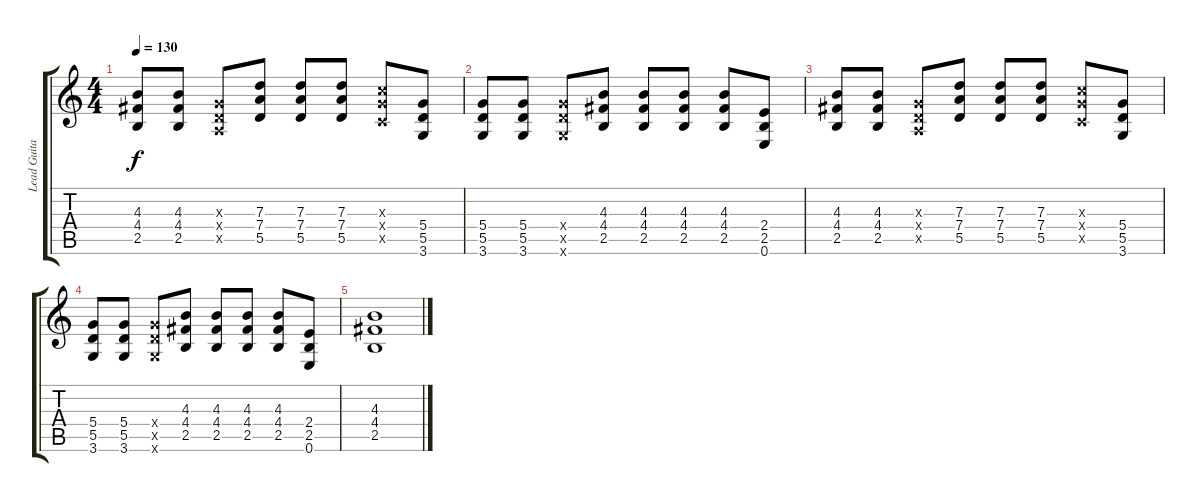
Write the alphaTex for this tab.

\track ("Lead Guitar" "Lead Guita") {instrument distortionguitar}
\staff {score tabs}
\tuning (E4 B3 G3 D3 A2 E2) {hide}
\ts (4 4)
\tempo 130
\clef g2
\ks c
(4.3 4.4 2.5).8{dy f} (4.3 4.4 2.5).8 (0.3{x} 0.4{x} 0.5{x}).8 (7.3 7.4 5.5).8 (7.3 7.4 5.5).8 (7.3 7.4 5.5).8 (5.3{x} 5.4{x} 3.5{x}).8 (5.4 5.5 3.6).8 |
(5.4 5.5 3.6).8 (5.4 5.5 3.6).8 (5.4{x} 5.5{x} 3.6{x}).8 (4.3 4.4 2.5).8 (4.3 4.4 2.5).8 (4.3 4.4 2.5).8 (4.3 4.4 2.5).8 (2.4 2.5 0.6).8 |
(4.3 4.4 2.5).8 (4.3 4.4 2.5).8 (0.3{x} 0.4{x} 0.5{x}).8 (7.3 7.4 5.5).8 (7.3 7.4 5.5).8 (7.3 7.4 5.5).8 (5.3{x} 5.4{x} 3.5{x}).8 (5.4 5.5 3.6).8 |
(5.4 5.5 3.6).8 (5.4 5.5 3.6).8 (5.4{x} 5.5{x} 3.6{x}).8 (4.3 4.4 2.5).8 (4.3 4.4 2.5).8 (4.3 4.4 2.5).8 (4.3 4.4 2.5).8 (2.4 2.5 0.6).8 |
(4.3 4.4 2.5).1
